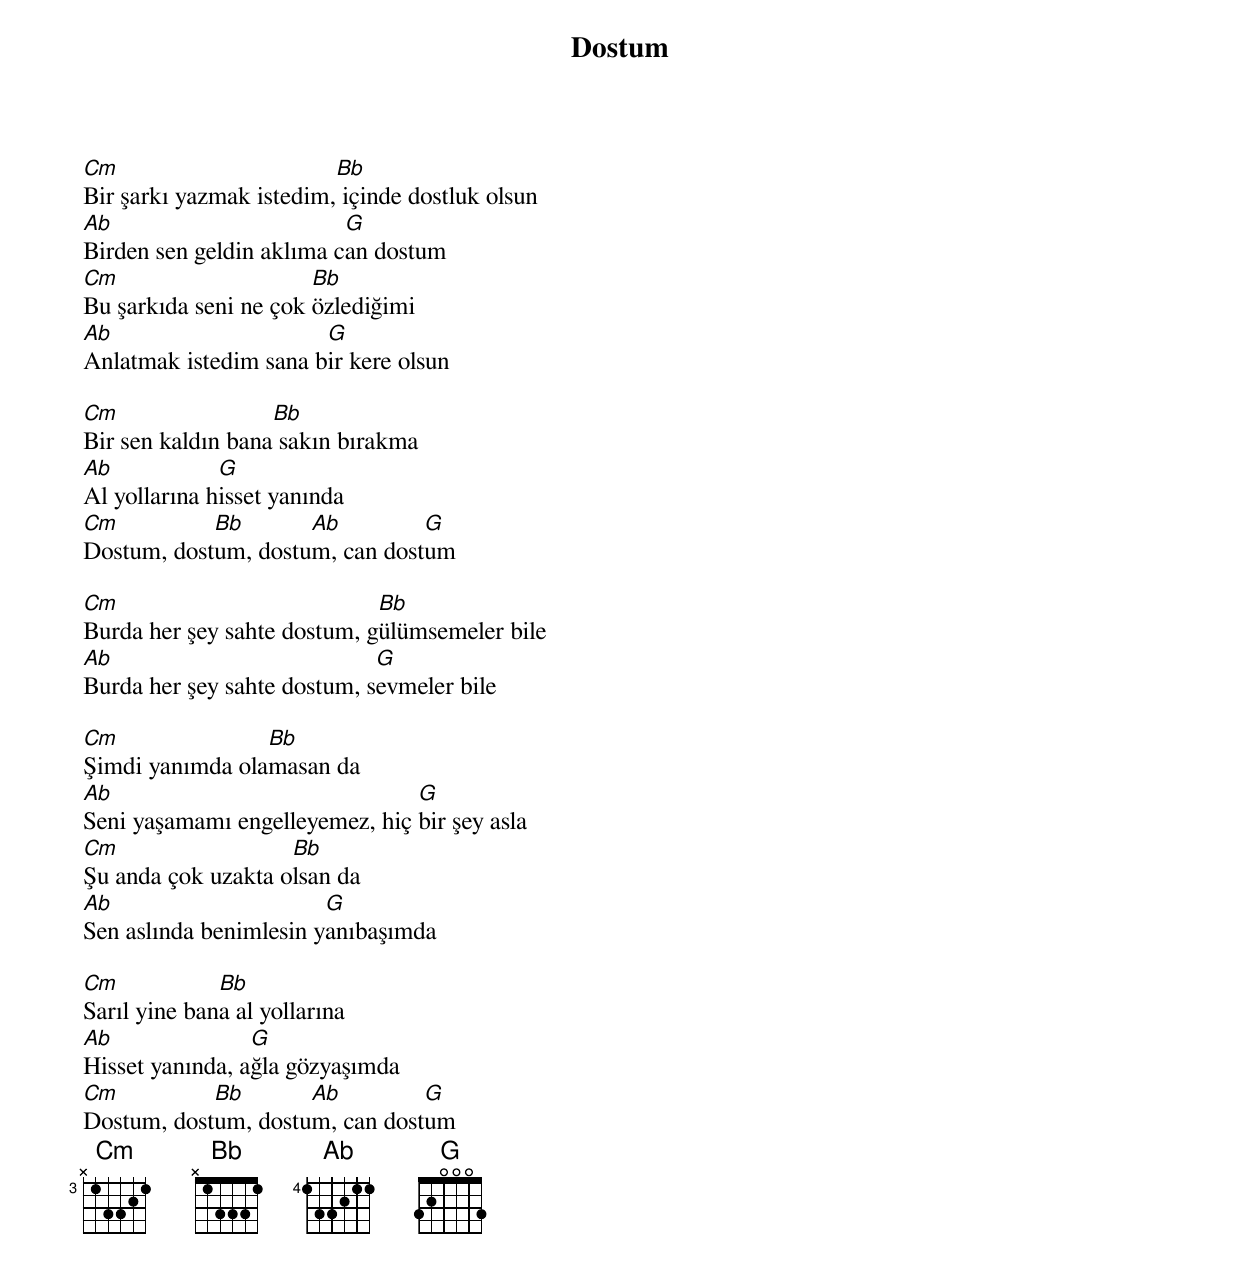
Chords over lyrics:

{title: Dostum}
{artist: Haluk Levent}

Cm                       Bb
Bir şarkı yazmak istedim, içinde dostluk olsun
Ab                        G
Birden sen geldin aklıma can dostum
Cm                     Bb
Bu şarkıda seni ne çok özlediğimi
Ab                     G
Anlatmak istedim sana bir kere olsun

Cm                 Bb
Bir sen kaldın bana sakın bırakma
Ab            G
Al yollarına hisset yanında
Cm          Bb       Ab         G
Dostum, dostum, dostum, can dostum

Cm                           Bb
Burda her şey sahte dostum, gülümsemeler bile
Ab                           G
Burda her şey sahte dostum, sevmeler bile

Cm               Bb
Şimdi yanımda olamasan da
Ab                              G
Seni yaşamamı engelleyemez, hiç bir şey asla
Cm                  Bb
Şu anda çok uzakta olsan da
Ab                      G
Sen aslında benimlesin yanıbaşımda

Cm            Bb
Sarıl yine bana al yollarına
Ab               G
Hisset yanında, ağla gözyaşımda
Cm          Bb       Ab         G
Dostum, dostum, dostum, can dostum
